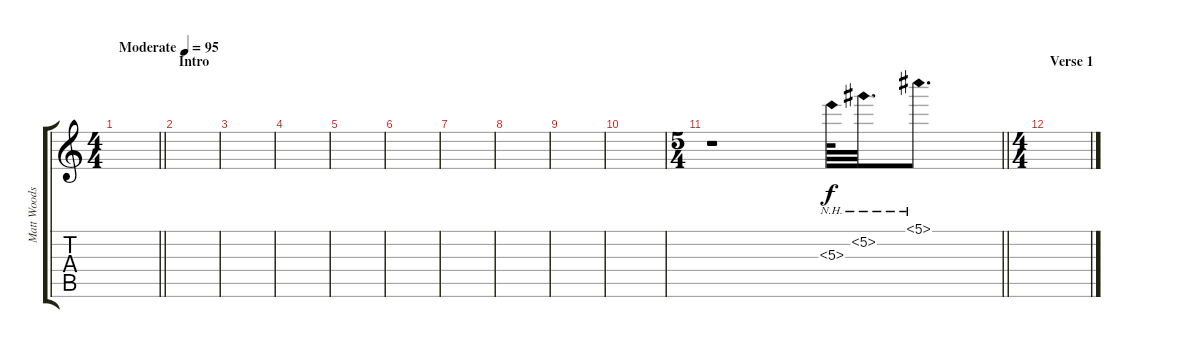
\track ("Matt Woods (Add \\ Solo)" "Matt Woods") {instrument distortionguitar}
\staff {score tabs}
\tuning (Db4 Ab3 E3 B2 Gb2 B1) {hide}
\ts (4 4)
\tempo (95 "Moderate")
\clef g2
\barLineRight lightlight
\ks c
|
\section ("" "Intro")
|
|
|
|
|
|
|
|
|
\ts (5 4)
\barLineRight lightlight
r.1 5.3{nh}.64 5.2{nh}.32{d} 5.1{nh}.8{d} |
\ts (4 4)
\section ("" "Verse 1")
